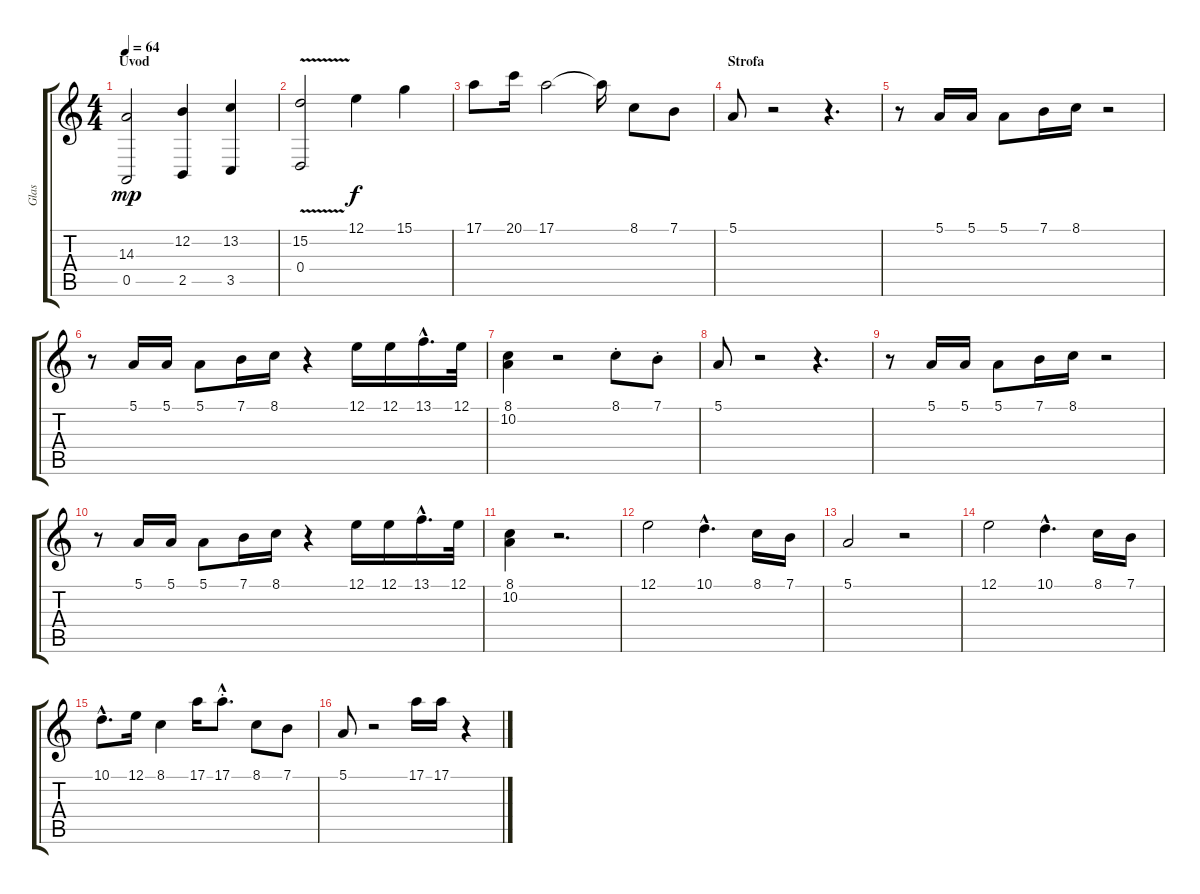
\track ("Glas" "Glas") {instrument violin}
\staff {score tabs}
\tuning (E4 B3 G3 D3 A2 E2) {hide}
\ts (4 4)
\section ("" "Uvod")
\tempo 64
\clef g2
\ks c
(14.3 0.5).2{dy mp instrument violin} (12.2 2.5).4 (13.2 3.5).4 |
(15.2 0.4{v}).2 12.1.4{dy f} 15.1.4 |
17.1.8 20.1.16 17.1.2 17.1{t}.16 8.1.8 7.1.8 |
\section ("" "Strofa")
5.1.8 r.2 r.4{d} |
r.8 5.1.16 5.1.16 5.1.8 7.1.16 8.1.16 r.2 |
r.8 5.1.16 5.1.16 5.1.8 7.1.16 8.1.16 r.4 12.1.16 12.1.16 13.1{hac}.16{d} 12.1.32 |
(8.1 10.2).4 r.2 8.1{st}.8 7.1{st}.8 |
5.1.8 r.2 r.4{d} |
r.8 5.1.16 5.1.16 5.1.8 7.1.16 8.1.16 r.2 |
r.8 5.1.16 5.1.16 5.1.8 7.1.16 8.1.16 r.4 12.1.16 12.1.16 13.1{hac}.16{d} 12.1.32 |
(8.1 10.2).4 r.2{d} |
12.1.2 10.1{hac}.4{d} 8.1.16 7.1.16 |
5.1.2 r.2 |
12.1.2 10.1{hac}.4{d} 8.1.16 7.1.16 |
10.1{hac}.8{d} 12.1.16 8.1.4 17.1.16 17.1{hac st}.8{d} 8.1.8 7.1.8 |
5.1.8 r.2 17.1.16 17.1.16 r.4
